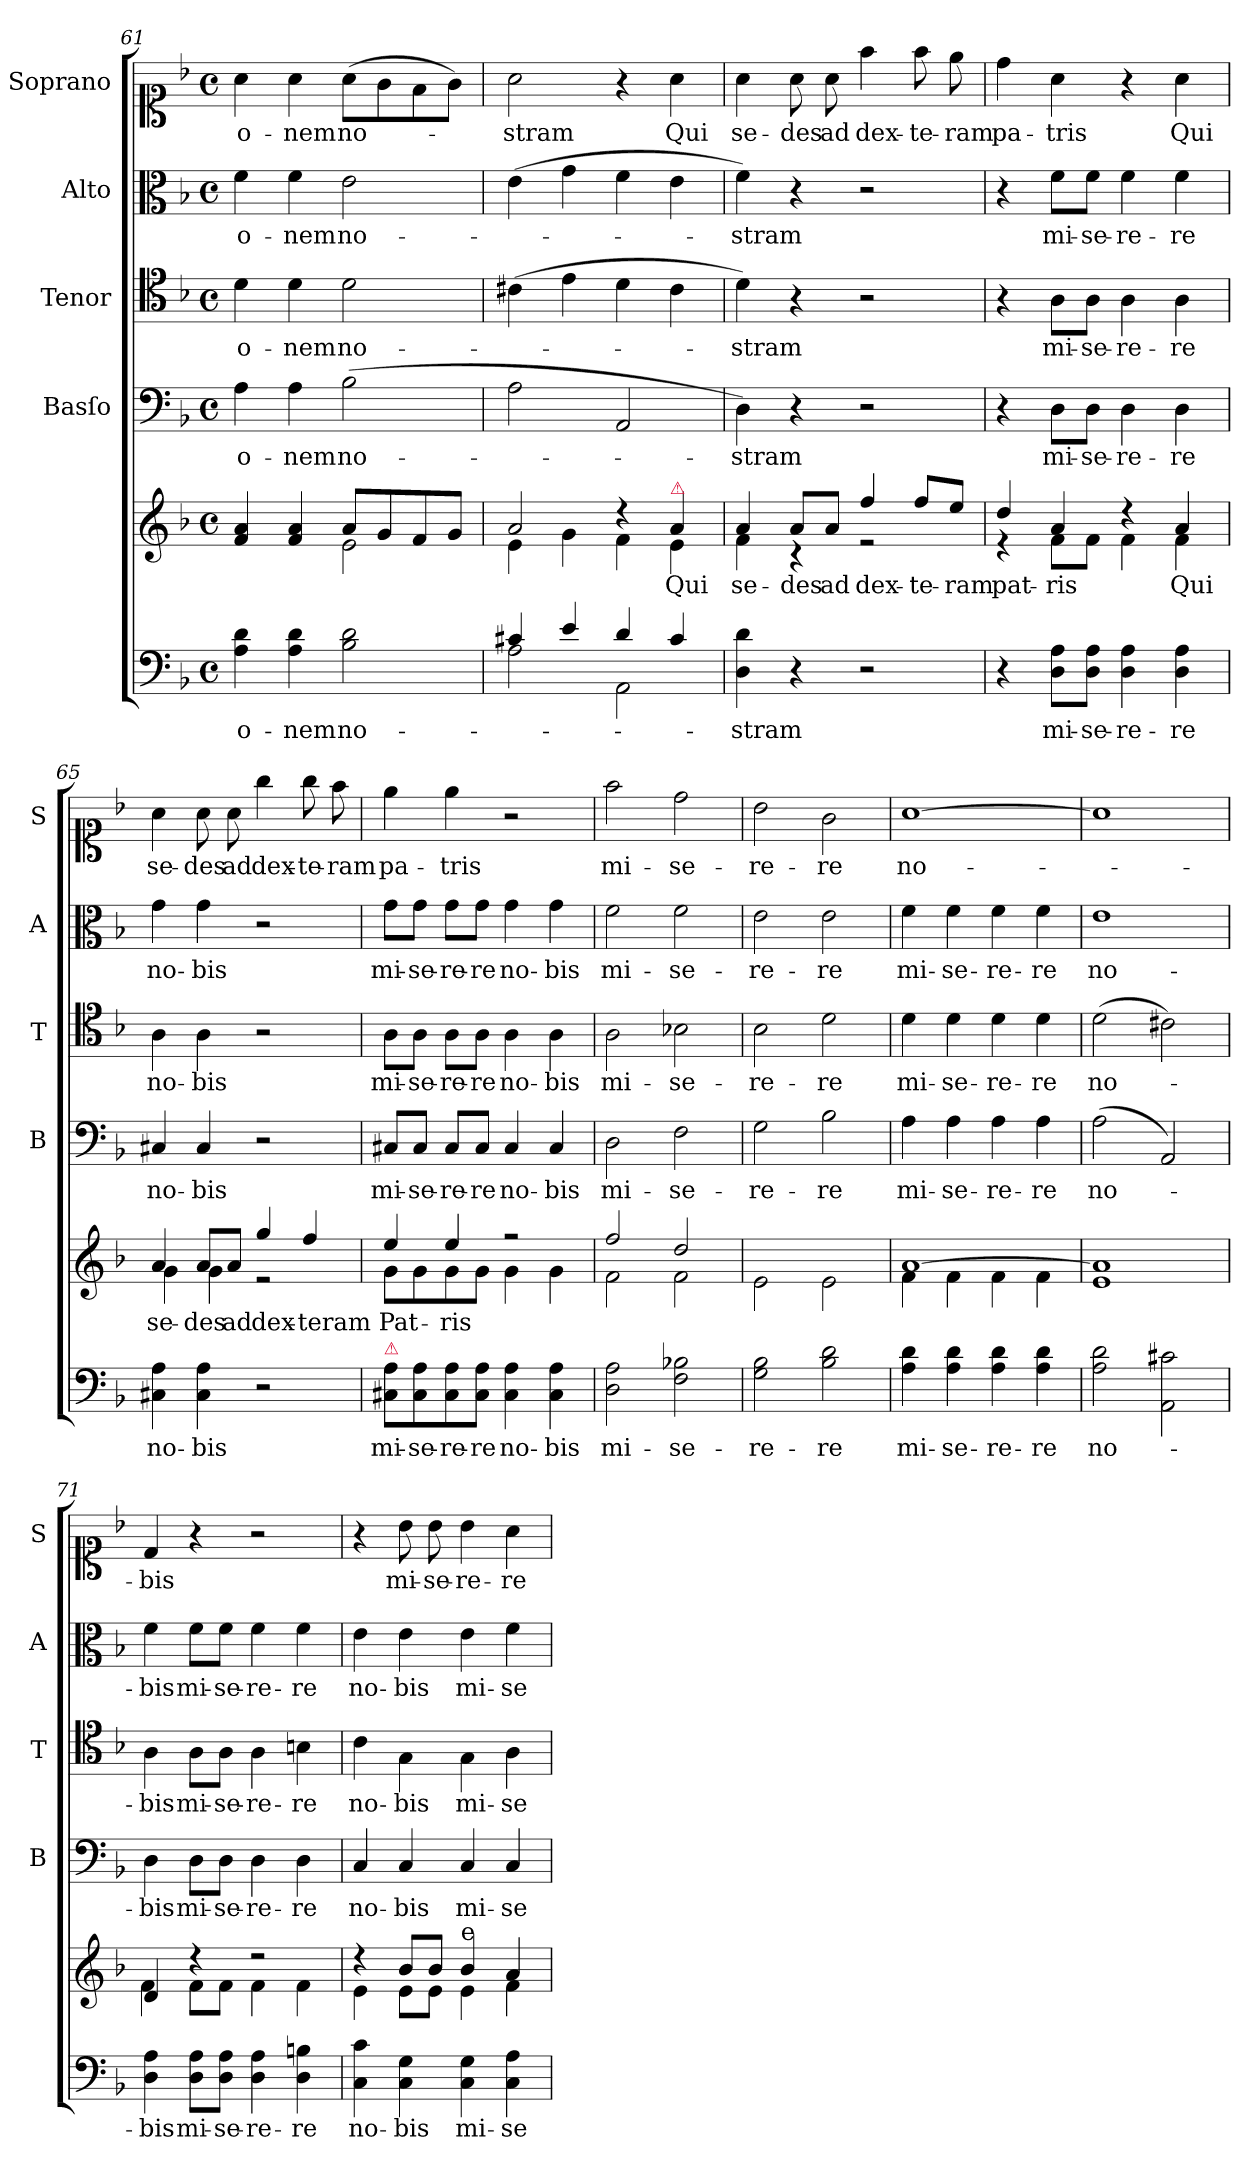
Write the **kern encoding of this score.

**kern	**text	**kern	**text	**kern	**text	**kern	**text	**kern	**text	**kern	**text
*part6	*part6	*part5	*part5	*part4	*part4	*part3	*part3	*part2	*part2	*part1	*part1
*staff6	*staff6	*staff5	*staff5	*staff4	*staff4	*staff3	*staff3	*staff2	*staff2	*staff1	*staff1
*	*	*	*	*I"Basſo	*	*I"Tenor	*	*I"Alto	*	*I"Soprano	*
*	*	*	*	*I'B	*	*I'T	*	*I'A	*	*I'S	*
*clefF4	*	*clefG2	*	*clefF4	*	*clefC4	*	*clefC3	*	*clefC1	*
*k[b-]	*	*k[b-]	*	*k[b-]	*	*k[b-]	*	*k[b-]	*	*k[b-]	*
*M4/4	*	*M4/4	*	*M4/4	*	*M4/4	*	*M4/4	*	*M4/4	*
*met(c)	*	*met(c)	*	*met(c)	*	*met(c)	*	*met(c)	*	*met(c)	*
=61	=61	=61	=61	=61	=61	=61	=61	=61	=61	=61	=61
*	*	*^	*	*	*	*	*	*	*	*	*
4A\ 4d\	-o-	4f/ 4a/	2ryy	.	4A\	-o-	4d\	-o-	4f\	-o-	4a\	-o-
4A\ 4d\	-nem	4f/ 4a/	.	.	4A\	-nem	4d\	-nem	4f\	-nem	4a\	-nem
2B-\ 2d\	no-	8a/L	2e\	.	(2B-\	no-	2d\	no-	2e\	no-	(8a\L	no-
.	.	8g/	.	.	.	.	.	.	.	.	8g\	.
.	.	8f/	.	.	.	.	.	.	.	.	8f\	.
.	.	8g/J	.	.	.	.	.	.	.	.	8g\J)	.
=62	=62	=62	=62	=62	=62	=62	=62	=62	=62	=62	=62	=62
*^	*	*	*	*	*	*	*	*	*	*	*	*
4c#X/	2A\	.	2a/	4e\	.	2A\	.	(4c#X\	.	(4e\	.	2a\	-stram
4e/	.	.	.	4g\	.	.	.	4e\	.	4g\	.	.	.
4d/	2AA\	.	4r	4f\	.	2AA/	.	4d\	.	4f\	.	4r	.
!	!	!	!LO:TX:a:color=crimson:t=⚠	!	!	!	!	!	!	!	!	!	!
4c#/	.	.	4a/	4e\	Qui	.	.	4c#\	.	4e\	.	4a\	Qui
*v	*v	*	*	*	*	*	*	*	*	*	*	*	*
=63	=63	=63	=63	=63	=63	=63	=63	=63	=63	=63	=63	=63
4D\ 4d\	-stram	4a/	4f\	se-	4D\)	-stram	4d\)	-stram	4f\)	-stram	4a\	se-
4r	.	8a/L	4r	-des	4r	.	4r	.	4r	.	8a\	-des
.	.	8a/J	.	ad	.	.	.	.	.	.	8a\	ad
2r	.	4ff/	2r	dex-	2r	.	2r	.	2r	.	4ff\	dex-
.	.	8ff/L	.	-te-	.	.	.	.	.	.	8ff\	-te-
.	.	8ee/J	.	-ram	.	.	.	.	.	.	8ee\	-ram
=64	=64	=64	=64	=64	=64	=64	=64	=64	=64	=64	=64	=64
4r	.	4dd/	4r	pat-	4r	.	4r	.	4r	.	4dd\	pa-
8D\ 8A\L	mi-	4a/	8f\L	-ris	8D\L	mi-	8A\L	mi-	8f\L	mi-	4a\	-tris
8D\ 8A\J	-se-	.	8f\J	.	8D\J	-se-	8A\J	-se-	8f\J	-se-	.	.
4D\ 4A\	-re-	4r	4f\	.	4D\	-re-	4A\	-re-	4f\	-re-	4r	.
4D\ 4A\	-re	4a/	4f\	Qui	4D\	-re	4A\	-re	4f\	-re	4a\	Qui
=65	=65	=65	=65	=65	=65	=65	=65	=65	=65	=65	=65	=65
4C#X\ 4A\	no-	4a/	4g\	se-	4C#X/	no-	4A\	no-	4g\	no-	4a\	se-
4C#\ 4A\	-bis	8a/L	4g\	-des	4C#/	-bis	4A\	-bis	4g\	-bis	8a\	-des
.	.	8a/J	.	ad	.	.	.	.	.	.	8a\	ad
2r	.	4gg/	2r	dex-	2r	.	2r	.	2r	.	4gg\	dex-
.	.	4ff/	.	-teram	.	.	.	.	.	.	8gg\	-te-
.	.	.	.	.	.	.	.	.	.	.	8ff\	-ram
=66	=66	=66	=66	=66	=66	=66	=66	=66	=66	=66	=66	=66
!LO:TX:a:color=crimson:t=⚠	!	!	!	!	!	!	!	!	!	!	!	!
8C#X\ 8A\L	mi-	4ee/	8g\L	Pat-	8C#X/L	mi-	8A\L	mi-	8g\L	mi-	4ee\	pa-
8C#\ 8A\	-se-	.	8g\	.	8C#/J	-se-	8A\J	-se-	8g\J	-se-	.	.
8C#\ 8A\	-re-	4ee/	8g\	-ris	8C#/L	-re-	8A\L	-re-	8g\L	-re-	4ee\	-tris
8C#\ 8A\J	-re	.	8g\J	.	8C#/J	-re	8A\J	-re	8g\J	-re	.	.
4C#\ 4A\	no-	2r	4g\	.	4C#/	no-	4A\	no-	4g\	no-	2r	.
4C#\ 4A\	-bis	.	4g\	.	4C#/	-bis	4A\	-bis	4g\	-bis	.	.
=67	=67	=67	=67	=67	=67	=67	=67	=67	=67	=67	=67	=67
2D\ 2A\	mi-	2ff/	2f\	.	2D\	mi-	2A\	mi-	2f\	mi-	2ff\	mi-
2F\ 2B-X\	-se-	2dd/	2f\	.	2F\	-se-	2B-X\	-se-	2f\	-se-	2dd\	-se-
=68	=68	=68	=68	=68	=68	=68	=68	=68	=68	=68	=68	=68
!	!	!LO:TX:a:color=crimson:t=⚠	!	!	!	!	!	!	!	!	!	!
*	*	*v	*v	*	*	*	*	*	*	*	*	*
2G\ 2B-\	-re-	2e\	.	2G\	-re-	2B-\	-re-	2e\	-re-	2b-\	-re-
2B-\ 2d\	-re	2e\	.	2B-\	-re	2d\	-re	2e\	-re	2g\	-re
=69	=69	=69	=69	=69	=69	=69	=69	=69	=69	=69	=69
*	*	*^	*	*	*	*	*	*	*	*	*
4A\ 4d\	mi-	[1a/	4f\	.	4A\	mi-	4d\	mi-	4f\	mi-	[1a\	no-
4A\ 4d\	-se-	.	4f\	.	4A\	-se-	4d\	-se-	4f\	-se-	.	.
4A\ 4d\	-re-	.	4f\	.	4A\	-re-	4d\	-re-	4f\	-re-	.	.
4A\ 4d\	-re	.	4f\	.	4A\	-re	4d\	-re	4f\	-re	.	.
=70	=70	=70	=70	=70	=70	=70	=70	=70	=70	=70	=70	=70
2A\ 2d\	no-	1a/]	1e\	.	(2A\	no-	(2d\	no-	1e\	no-	1a\]	.
2AA\ 2c#X\	.	.	.	.	2AA/)	.	2c#X\)	.	.	.	.	.
=71	=71	=71	=71	=71	=71	=71	=71	=71	=71	=71	=71	=71
4D\ 4A\	-bis	4d/	4f\	.	4D\	-bis	4A\	-bis	4f\	-bis	4d/	-bis
8D\ 8A\L	mi-	4r	8f\L	.	8D\L	mi-	8A\L	mi-	8f\L	mi-	4r	.
8D\ 8A\J	-se-	.	8f\J	.	8D\J	-se-	8A\J	-se-	8f\J	-se-	.	.
4D\ 4A\	-re-	2r	4f\	.	4D\	-re-	4A\	-re-	4f\	-re-	2r	.
4D\ 4Bn\	-re	.	4f\	.	4D\	-re	4Bn\	-re	4f\	-re	.	.
=72	=72	=72	=72	=72	=72	=72	=72	=72	=72	=72	=72	=72
4C\ 4c\	no-	4r	4e\	.	4C/	no-	4c\	no-	4e\	no-	4r	.
4C\ 4G\	-bis	8b-/L	8e\L	.	4C/	-bis	4G\	-bis	4e\	-bis	8b-\	mi-
.	.	8b-/J	8e\J	.	.	.	.	.	.	.	8b-\	-se-
!	!	!LO:TX:a:t=e	!	!	!	!	!	!	!	!	!	!
4C\ 4G\	mi-	4b-/	4e\	.	4C/	mi-	4G\	mi-	4e\	mi-	4b-\	-re-
4C\ 4A\	-se-	4a/	4f\	.	4C/	-se-	4A\	-se-	4f\	-se-	4a\	-re
*	*	*v	*v	*	*	*	*	*	*	*	*	*
=	=	=	=	=	=	=	=	=	=	=	=
*-	*-	*-	*-	*-	*-	*-	*-	*-	*-	*-	*-
